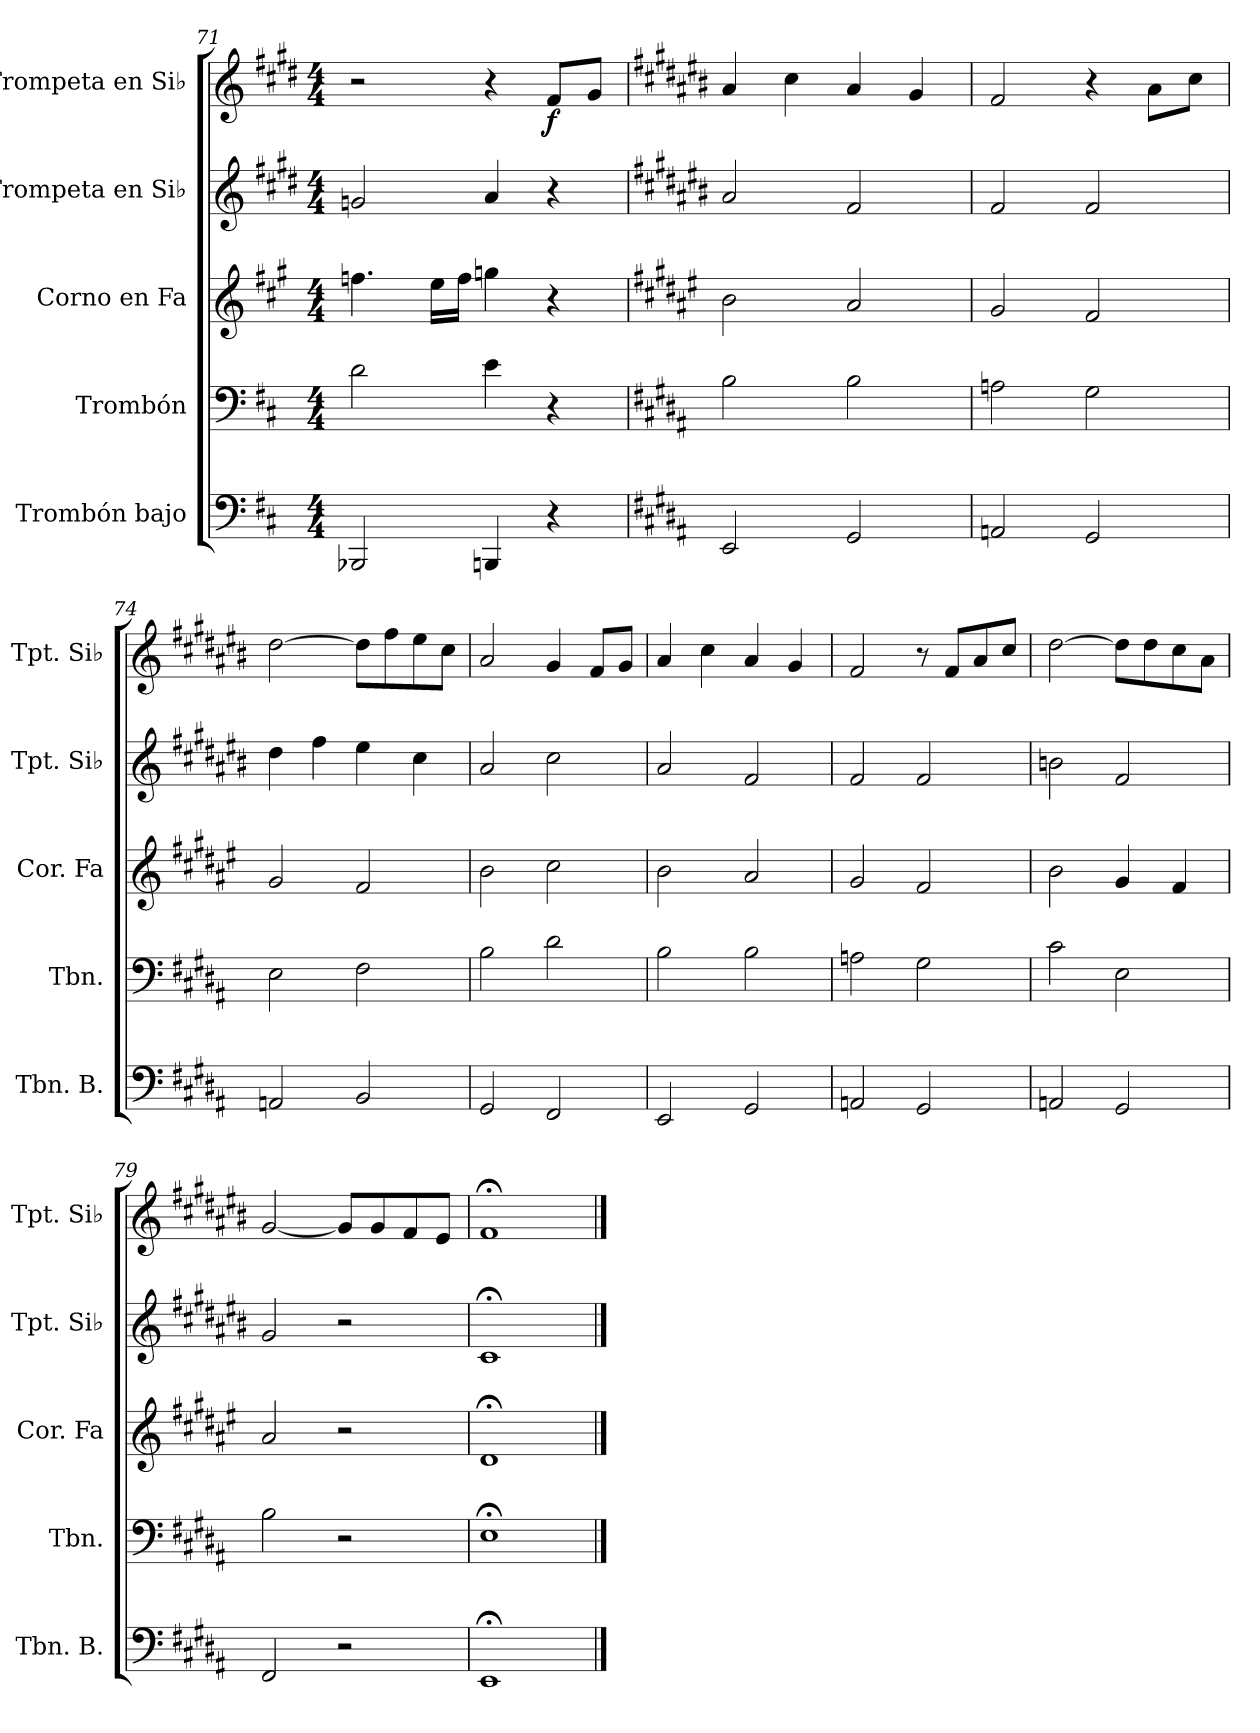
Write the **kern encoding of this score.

**kern	**kern	**kern	**kern	**kern	**dynam
*part5	*part4	*part3	*part2	*part1	*part1
*staff5	*staff4	*staff3	*staff2	*staff1	*staff1
*I"Trombón bajo	*I"Trombón	*I"Corno en Fa	*I"Trompeta en Si♭	*I"Trompeta en Si♭	*
*I'Tbn. B.	*I'Tbn.	*I'Cor. Fa	*I'Tpt. Si♭	*I'Tpt. Si♭	*
*clefF4	*clefF4	*clefG2	*clefG2	*clefG2	*
*	*	*ITrd4c7	*ITrd1c2	*ITrd1c2	*
*k[f#c#]	*k[f#c#]	*k[f#c#]	*k[f#c#]	*k[f#c#]	*
*M4/4	*M4/4	*M4/4	*M4/4	*M4/4	*
=71	=71	=71	=71	=71	=71
2BBB-X/	2d\	4.b-X\	2fn/	2r	.
.	.	16a\LL	.	.	.
.	.	16b-\JJ	.	.	.
4BBBn/	4e\	4ccn\	4g/	4r	.
!	!	!	!	!	!LO:DY:b
4r	4r	4r	4r	8e/L	f
.	.	.	.	8f#/J	.
=72	=72	=72	=72	=72	=72
*k[f#c#g#d#a#]	*k[f#c#g#d#a#]	*k[f#c#g#d#a#]	*k[f#c#g#d#a#]	*k[f#c#g#d#a#]	*
2EE/	2B\	2e\	2g#/	4g#/	.
.	.	.	.	4b\	.
2GG#/	2B\	2d#/	2e/	4g#/	.
.	.	.	.	4f#/	.
=73	=73	=73	=73	=73	=73
2AAn/	2An\	2c#/	2e/	2e/	.
2GG#/	2G#\	2B/	2e/	4r	.
.	.	.	.	8g#\L	.
.	.	.	.	8b\J	.
=74	=74	=74	=74	=74	=74
2AAn/	2E\	2c#/	4cc#\	[2cc#\	.
.	.	.	4ee\	.	.
2BB/	2F#\	2B/	4dd#\	8cc#\L]	.
.	.	.	.	8ee\	.
.	.	.	4b\	8dd#\	.
.	.	.	.	8b\J	.
!!LO:PB:g=z
=75	=75	=75	=75	=75	=75
2GG#/	2B\	2e\	2g#/	2g#/	.
2FF#/	2d#\	2f#\	2b\	4f#/	.
.	.	.	.	8e/L	.
.	.	.	.	8f#/J	.
=76	=76	=76	=76	=76	=76
2EE/	2B\	2e\	2g#/	4g#/	.
.	.	.	.	4b\	.
2GG#/	2B\	2d#/	2e/	4g#/	.
.	.	.	.	4f#/	.
=77	=77	=77	=77	=77	=77
2AAn/	2An\	2c#/	2e/	2e/	.
2GG#/	2G#\	2B/	2e/	8r	.
.	.	.	.	8e/L	.
.	.	.	.	8g#/	.
.	.	.	.	8b/J	.
=78	=78	=78	=78	=78	=78
2AAn/	2c#\	2e\	2an\	[2cc#\	.
2GG#/	2E\	4c#/	2e/	8cc#\L]	.
.	.	.	.	8cc#\	.
.	.	4B/	.	8b\	.
.	.	.	.	8g#\J	.
=79	=79	=79	=79	=79	=79
2FF#/	2B\	2d#/	2f#/	[2f#/	.
2r	2r	2r	2r	8f#/L]	.
.	.	.	.	8f#/	.
.	.	.	.	8e/	.
.	.	.	.	8d#/J	.
=80	=80	=80	=80	=80	=80
1EE;<	1E;<	1G#;<	1B;<	1e;<	.
==	==	==	==	==	==
*-	*-	*-	*-	*-	*-
